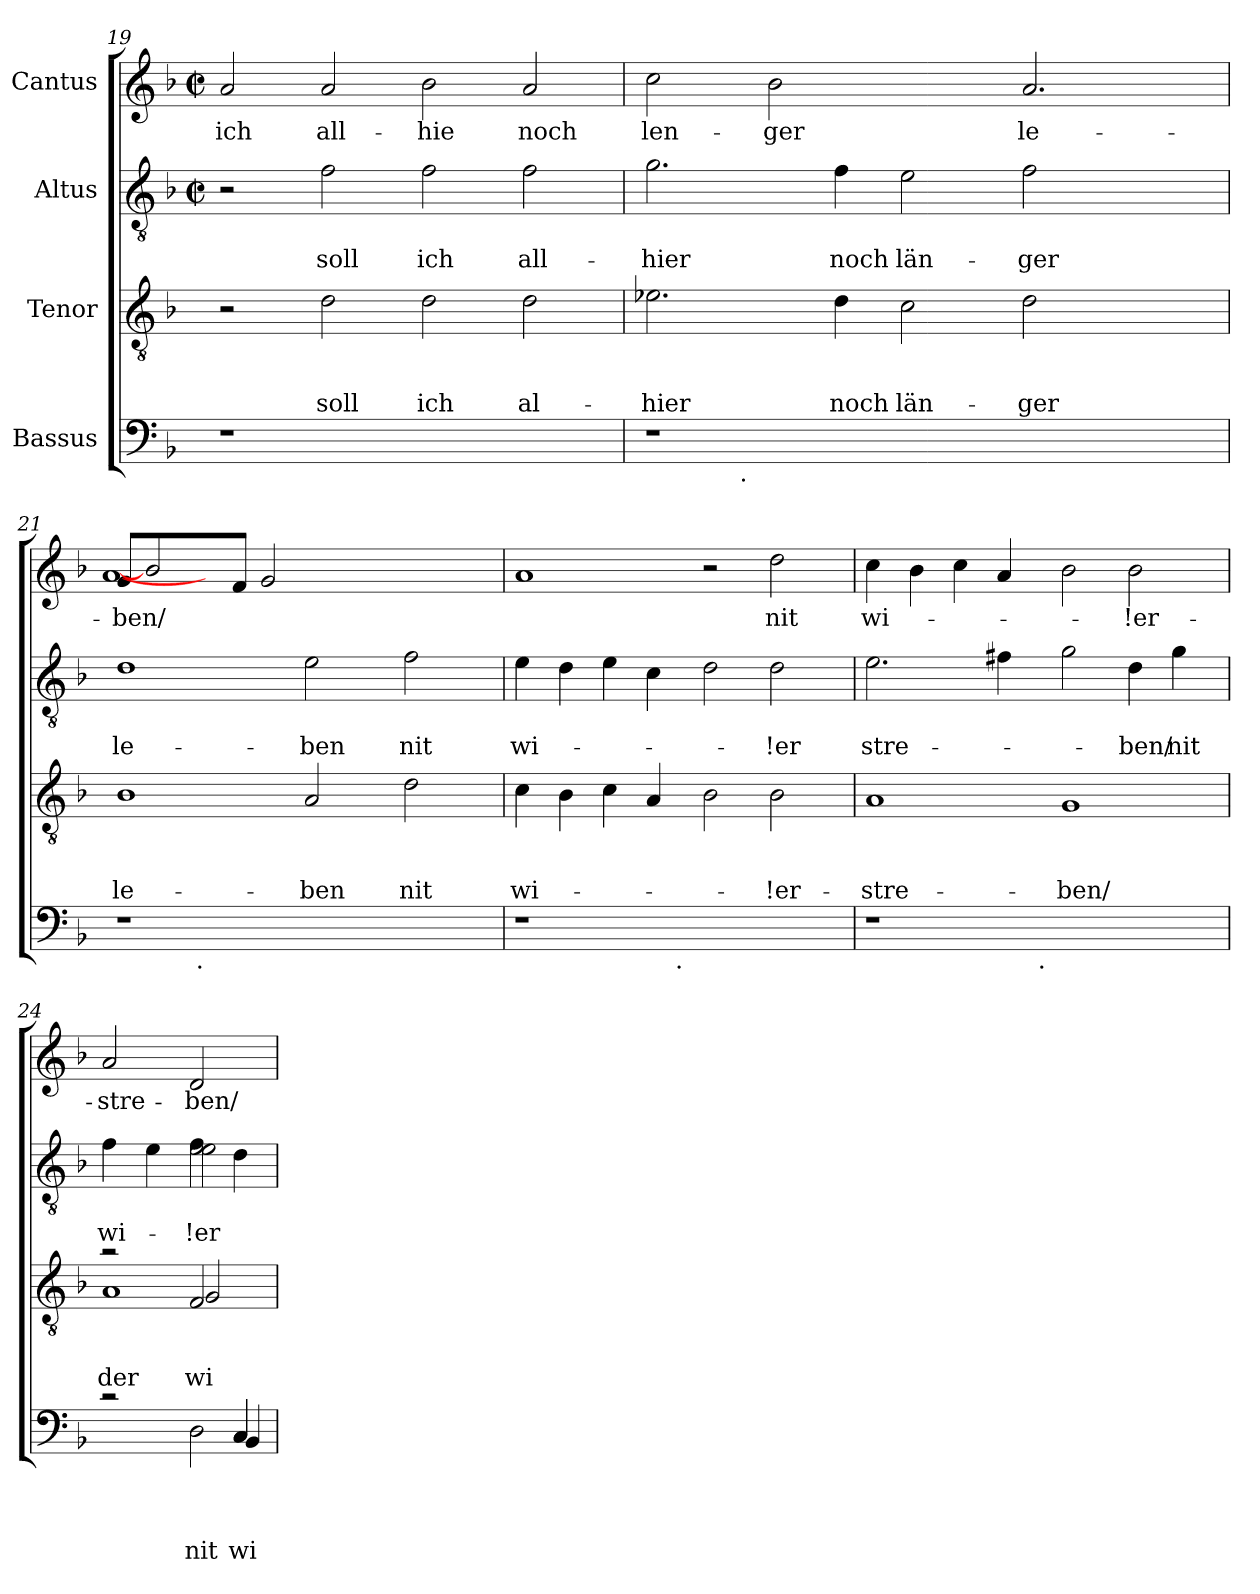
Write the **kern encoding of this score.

**kern	**text	**text	**text	**text	**kern	**text	**text	**text	**kern	**text	**text	**kern	**text
*part4	*part4	*part4	*part4	*part4	*part3	*part3	*part3	*part3	*part2	*part2	*part2	*part1	*part1
*staff4	*staff4	*staff4	*staff4	*staff4	*staff3	*staff3	*staff3	*staff3	*staff2	*staff2	*staff2	*staff1	*staff1
*I"Bassus	*	*	*	*	*I"Tenor	*	*	*	*I"Altus	*	*	*I"Cantus	*
*clefF4	*	*	*	*	*clefGv2	*	*	*	*clefGv2	*	*	*clefG2	*
*k[b-]	*	*	*	*	*k[b-]	*	*	*	*k[b-]	*	*	*k[b-]	*
*F:	*	*	*	*	*F:	*	*	*	*F:	*	*	*F:	*
*	*	*	*	*	*	*	*	*	*M2/2	*	*	*M2/2	*
*	*	*	*	*	*	*	*	*	*met(c|)	*	*	*met(c|)	*
=19	=19	=19	=19	=19	=19	=19	=19	=19	=19	=19	=19	=19	=19
!LO:N:vis=1	!	!	!	!	!	!	!	!	!	!	!	!	!LO:LY:b
1r	.	.	.	.	2r	.	.	.	2r	.	.	2a/	ich
!	!	!	!	!	!	!	!	!LO:LY:b	!	!	!LO:LY:b	!	!LO:LY:b
.	.	.	.	.	2d\	.	.	soll	2f\	.	soll	2a/	all-
!	!	!	!	!	!	!	!	!LO:LY:b	!	!	!LO:LY:b	!	!LO:LY:b:rj
1ryy	.	.	.	.	2d\	.	.	ich	2f\	.	ich	2b-\	-hie
!	!	!	!	!	!	!	!	!LO:LY:b	!	!	!LO:LY:b	!	!LO:LY:b
.	.	.	.	.	2d\	.	.	al-	2f\	.	all-	2a/	noch
=20	=20	=20	=20	=20	=20	=20	=20	=20	=20	=20	=20	=20	=20
!	!	!	!	!	!	!	!	!LO:LY:b	!	!	!LO:LY:b	!	!LO:LY:b
*^	*	*	*	*	*	*	*	*	*	*	*	*	*
1r	4..ryy	.	.	.	.	2.e-X\	.	.	-hier	2.g\	.	-hier	2cc\	len-
!	!LO:TX:b:t=.	!	!	!	!	!	!	!	!	!	!	!	!	!
.	1ryy	.	.	.	.	.	.	.	.	.	.	.	.	.
!	!	!	!	!	!	!	!	!	!	!	!	!	!	!LO:LY:b:rj
.	.	.	.	.	.	.	.	.	.	.	.	.	[2b-	-ger
!	!	!	!	!	!	!	!	!	!LO:LY:b	!	!	!LO:LY:b	!	!
.	.	.	.	.	.	4d\	.	.	noch	4f\	.	noch	.	.
!	!	!	!	!	!	!	!	!	!LO:LY:b	!	!	!LO:LY:b	!	!
1ryy	.	.	.	.	.	2c\	.	.	län-	2e\	.	län-	2ryy	.
.	2ryy	.	.	.	.	.	.	.	.	.	.	.	.	.
!	!	!	!	!	!	!	!	!	!LO:LY:b:rj	!	!	!LO:LY:b:rj	!	!LO:LY:b
.	.	.	.	.	.	2d\	.	.	-ger	2f\	.	-ger	2.a/	le-
.	4ryy	.	.	.	.	.	.	.	.	.	.	.	.	.
4ryy	.	.	.	.	.	4ryy	.	.	.	4ryy	.	.	.	.
.	16ryy	.	.	.	.	.	.	.	.	.	.	.	.	.
=21	=21	=21	=21	=21	=21	=21	=21	=21	=21	=21	=21	=21	=21	=21
!	!	!	!	!	!	!	!	!	!LO:LY:b	!	!	!LO:LY:b	!	!LO:LY:b
*	*	*	*	*	*	*	*	*	*	*	*	*	*^	*
1r	4..ryy	.	.	.	.	1B-	.	.	le-	1d	.	le-	8g/L	[<1a	-ben/
.	.	.	.	.	.	.	.	.	.	.	.	.	2b-]	.	.
!	!LO:TX:b:t=.	!	!	!	!	!	!	!	!	!	!	!	!	!	!
.	1ryy	.	.	.	.	.	.	.	.	.	.	.	.	.	.
.	.	.	.	.	.	.	.	.	.	.	.	.	8f/J	.	.
.	.	.	.	.	.	.	.	.	.	.	.	.	2g/	.	.
!	!	!	!	!	!	!	!	!	!LO:LY:b	!	!	!LO:LY:b	!	!	!
1ryy	.	.	.	.	.	2A/	.	.	-ben	2e\	.	-ben	.	2.ryy	.
.	.	.	.	.	.	.	.	.	.	.	.	.	2.ryy	.	.
.	2ryy	.	.	.	.	.	.	.	.	.	.	.	.	.	.
!	!	!	!	!	!	!	!	!	!LO:LY:b	!	!	!LO:LY:b	!	!	!
.	.	.	.	.	.	2d\	.	.	nit	2f\	.	nit	.	.	.
.	.	.	.	.	.	.	.	.	.	.	.	.	.	4ryy	.
.	16ryy	.	.	.	.	.	.	.	.	.	.	.	.	.	.
!!LO:LB:g=z
=22	=22	=22	=22	=22	=22	=22	=22	=22	=22	=22	=22	=22	=22	=22	=22
!	!	!	!	!	!	!	!	!	!LO:LY:b	!	!	!LO:LY:b	!	!	!
*	*	*	*	*	*	*	*	*	*	*	*	*	*v	*v	*
1r	2..ryy	.	.	.	.	4c\	.	.	wi-	4e\	.	wi-	1a	.
.	.	.	.	.	.	4B-\	.	.	.	4d\	.	.	.	.
.	.	.	.	.	.	4c\	.	.	.	4e\	.	.	.	.
.	.	.	.	.	.	4A/	.	.	.	4c\	.	.	.	.
!	!LO:TX:b:t=.	!	!	!	!	!	!	!	!	!	!	!	!	!
.	1ryy	.	.	.	.	.	.	.	.	.	.	.	.	.
1ryy	.	.	.	.	.	2B-\	.	.	.	2d\	.	.	2r	.
!	!	!	!	!	!	!	!	!	!LO:LY:b	!	!	!LO:LY:b	!	!LO:LY:b
.	.	.	.	.	.	2B-\	.	.	-!er-	2d\	.	-!er	2dd\	nit
.	8ryy	.	.	.	.	.	.	.	.	.	.	.	.	.
=23	=23	=23	=23	=23	=23	=23	=23	=23	=23	=23	=23	=23	=23	=23
!	!	!	!	!	!	!	!	!	!LO:LY:b	!	!	!LO:LY:b	!	!LO:LY:b
1r	2ryy	.	.	.	.	1A	.	.	-stre-	2.e\	.	stre-	4cc\	wi-
.	.	.	.	.	.	.	.	.	.	.	.	.	4b-\	.
.	4ryy	.	.	.	.	.	.	.	.	.	.	.	4cc\	.
.	8ryy	.	.	.	.	.	.	.	.	4f#X\	.	.	4a/	.
.	32ryy	.	.	.	.	.	.	.	.	.	.	.	.	.
!	!LO:TX:b:t=.	!	!	!	!	!	!	!	!	!	!	!	!	!
.	1ryy	.	.	.	.	.	.	.	.	.	.	.	.	.
!	!	!	!	!	!	!	!	!	!LO:LY:b	!	!	!	!	!
1ryy	.	.	.	.	.	1G	.	.	-ben/	2g\	.	.	2b-\	.
!	!	!	!	!	!	!	!	!	!	!	!	!LO:LY:b	!	!LO:LY:b
.	.	.	.	.	.	.	.	.	.	4d\	.	-ben/	2b-\	-!er-
!	!	!	!	!	!	!	!	!	!	!	!	!LO:LY:b	!	!
.	.	.	.	.	.	.	.	.	.	4g\	.	nit	.	.
.	16.ryy	.	.	.	.	.	.	.	.	.	.	.	.	.
=24	=24	=24	=24	=24	=24	=24	=24	=24	=24	=24	=24	=24	=24	=24
*^	*	*	*	*	*	*^	*	*	*	*	*	*	*	*
*	*	*^	*	*	*	*	*	*^	*	*	*	*	*	*	*	*
!	!	!	!	!	!	!	!	!	!	!	!	!	!LO:LY:b	!	!	!LO:LY:b	!	!LO:LY:b
*	*	*	*	*	*	*	*	*	*	*	*	*	*	*^	*	*	*	*
*	*	*	*	*	*	*	*	*	*	*	*	*	*	*	*^	*	*	*	*
2rc	2.ryy	2.ryy	2.ryy	.	.	.	.	2ra	2ryy	1A	.	.	-der-	4f\	2ryy	2ryy	.	wi-	2a/	-stre-
.	.	.	.	.	.	.	.	.	.	.	.	.	.	4e\	.	.	.	.	.	.
!	!	!	!	!	!	!	!LO:LY:b	!	!	!	!	!	!LO:LY:b	!	!	!	!	!	!	!
!	!	!	!	!	!	!	!	!	!	!	!	!	!LO:LY:b	!	!	!	!	!LO:LY:b	!	!LO:LY:b:rj
2D\	.	.	.	.	.	.	nit	2F/	2G/	.	.	.	wi-	4f\	2e\	2e\	.	-!er	2d/	-ben/
!	!	!	!	!	!	!	!LO:LY:b	!	!	!	!	!	!	!	!	!	!	!	!	!
.	4C/	4BB-/	4C/	.	.	.	wi-	.	.	.	.	.	.	4d\	.	.	.	.	.	.
*v	*v	*v	*v	*	*	*	*	*	*	*	*	*	*	*v	*v	*v	*	*	*	*
*	*	*	*	*	*v	*v	*v	*	*	*	*	*	*	*	*
=	=	=	=	=	=	=	=	=	=	=	=	=	=
*-	*-	*-	*-	*-	*-	*-	*-	*-	*-	*-	*-	*-	*-
